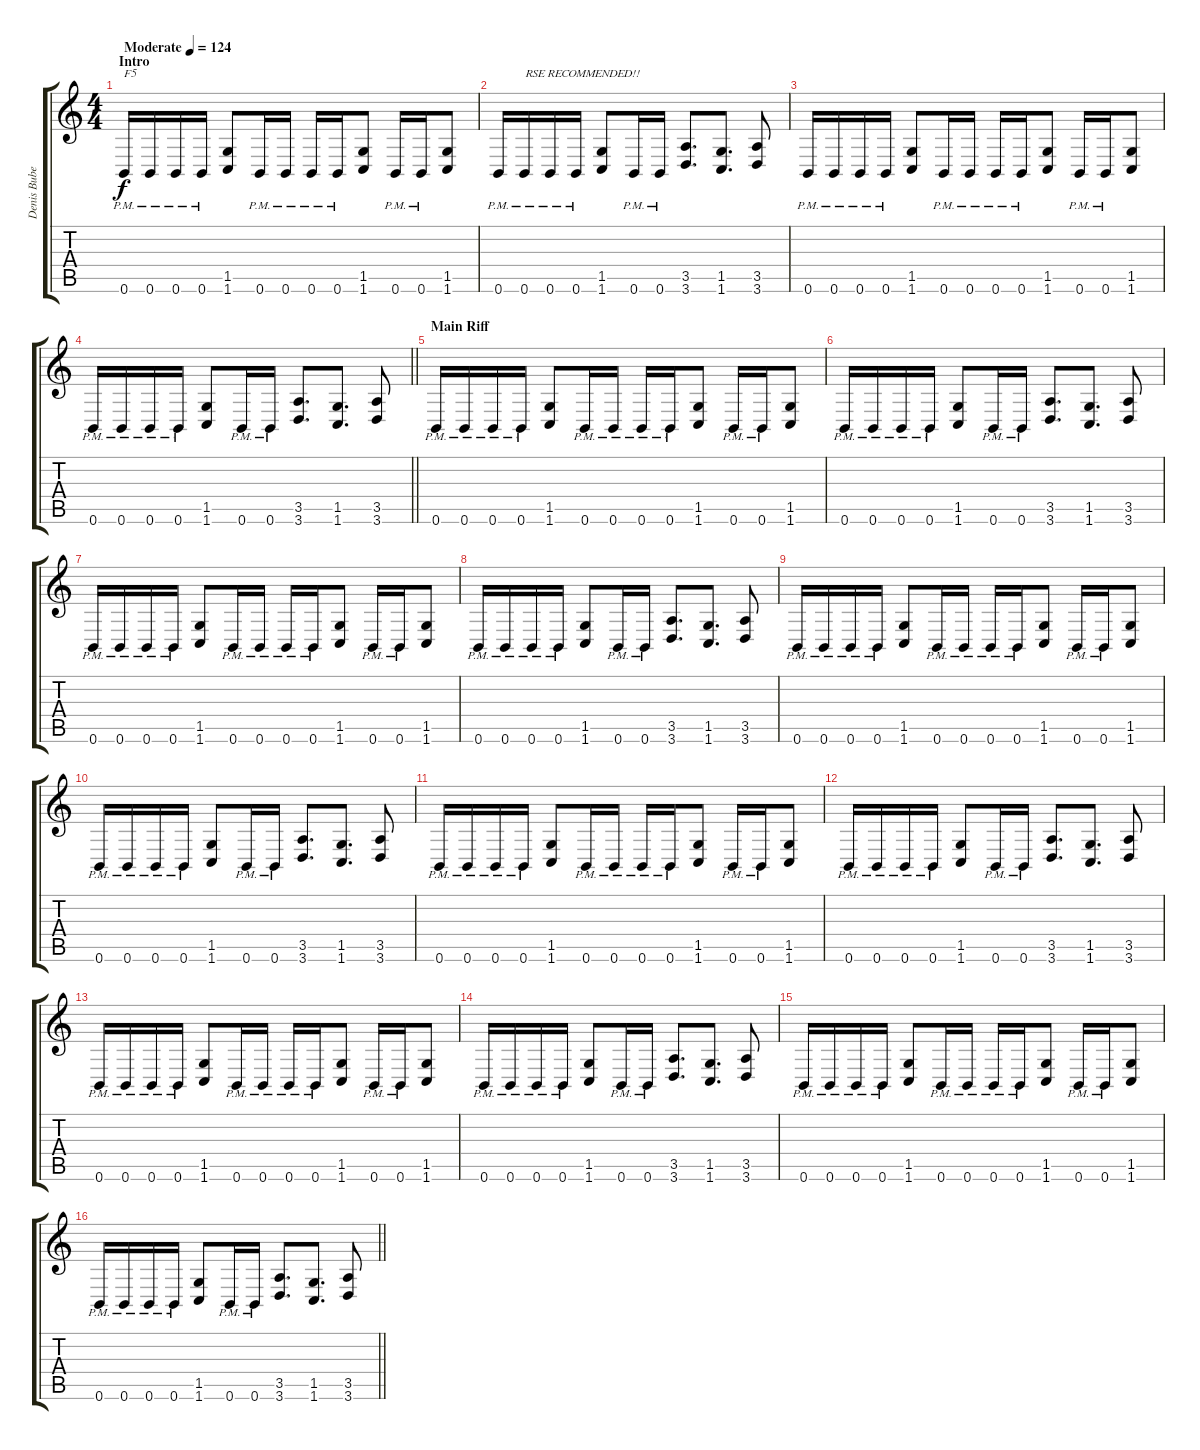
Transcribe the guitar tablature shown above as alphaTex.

\track ("Denis Bubel " "Denis Bube") {instrument distortionguitar}
\staff {score tabs}
\tuning (Db4 Ab3 E3 B2 Gb2 B1) {hide}
\ts (4 4)
\section ("" "Intro")
\tempo (124 "Moderate")
\clef g2
\ks c
0.6{pm}.16{txt "F5" dy f instrument distortionguitar} 0.6{pm}.16 0.6{pm}.16 0.6{pm}.16 (1.5 1.6).8 0.6{pm}.16 0.6{pm}.16 0.6{pm}.16 0.6{pm}.16 (1.5 1.6).8 0.6{pm}.16 0.6{pm}.16 (1.5 1.6).8 |
0.6{pm}.16{txt "         RSE RECOMMENDED!!"} 0.6{pm}.16 0.6{pm}.16 0.6{pm}.16 (1.5 1.6).8 0.6{pm}.16 0.6{pm}.16 (3.5 3.6).8{d} (1.5 1.6).8{d} (3.5 3.6).8 |
0.6{pm}.16 0.6{pm}.16 0.6{pm}.16 0.6{pm}.16 (1.5 1.6).8 0.6{pm}.16 0.6{pm}.16 0.6{pm}.16 0.6{pm}.16 (1.5 1.6).8 0.6{pm}.16 0.6{pm}.16 (1.5 1.6).8 |
\barLineRight lightlight
0.6{pm}.16 0.6{pm}.16 0.6{pm}.16 0.6{pm}.16 (1.5 1.6).8 0.6{pm}.16 0.6{pm}.16 (3.5 3.6).8{d} (1.5 1.6).8{d} (3.5 3.6).8 |
\section ("" "Main Riff")
0.6{pm}.16 0.6{pm}.16 0.6{pm}.16 0.6{pm}.16 (1.5 1.6).8 0.6{pm}.16 0.6{pm}.16 0.6{pm}.16 0.6{pm}.16 (1.5 1.6).8 0.6{pm}.16 0.6{pm}.16 (1.5 1.6).8 |
0.6{pm}.16 0.6{pm}.16 0.6{pm}.16 0.6{pm}.16 (1.5 1.6).8 0.6{pm}.16 0.6{pm}.16 (3.5 3.6).8{d} (1.5 1.6).8{d} (3.5 3.6).8 |
0.6{pm}.16 0.6{pm}.16 0.6{pm}.16 0.6{pm}.16 (1.5 1.6).8 0.6{pm}.16 0.6{pm}.16 0.6{pm}.16 0.6{pm}.16 (1.5 1.6).8 0.6{pm}.16 0.6{pm}.16 (1.5 1.6).8 |
0.6{pm}.16 0.6{pm}.16 0.6{pm}.16 0.6{pm}.16 (1.5 1.6).8 0.6{pm}.16 0.6{pm}.16 (3.5 3.6).8{d} (1.5 1.6).8{d} (3.5 3.6).8 |
0.6{pm}.16 0.6{pm}.16 0.6{pm}.16 0.6{pm}.16 (1.5 1.6).8 0.6{pm}.16 0.6{pm}.16 0.6{pm}.16 0.6{pm}.16 (1.5 1.6).8 0.6{pm}.16 0.6{pm}.16 (1.5 1.6).8 |
0.6{pm}.16 0.6{pm}.16 0.6{pm}.16 0.6{pm}.16 (1.5 1.6).8 0.6{pm}.16 0.6{pm}.16 (3.5 3.6).8{d} (1.5 1.6).8{d} (3.5 3.6).8 |
0.6{pm}.16 0.6{pm}.16 0.6{pm}.16 0.6{pm}.16 (1.5 1.6).8 0.6{pm}.16 0.6{pm}.16 0.6{pm}.16 0.6{pm}.16 (1.5 1.6).8 0.6{pm}.16 0.6{pm}.16 (1.5 1.6).8 |
0.6{pm}.16 0.6{pm}.16 0.6{pm}.16 0.6{pm}.16 (1.5 1.6).8 0.6{pm}.16 0.6{pm}.16 (3.5 3.6).8{d} (1.5 1.6).8{d} (3.5 3.6).8 |
0.6{pm}.16 0.6{pm}.16 0.6{pm}.16 0.6{pm}.16 (1.5 1.6).8 0.6{pm}.16 0.6{pm}.16 0.6{pm}.16 0.6{pm}.16 (1.5 1.6).8 0.6{pm}.16 0.6{pm}.16 (1.5 1.6).8 |
0.6{pm}.16 0.6{pm}.16 0.6{pm}.16 0.6{pm}.16 (1.5 1.6).8 0.6{pm}.16 0.6{pm}.16 (3.5 3.6).8{d} (1.5 1.6).8{d} (3.5 3.6).8 |
0.6{pm}.16 0.6{pm}.16 0.6{pm}.16 0.6{pm}.16 (1.5 1.6).8 0.6{pm}.16 0.6{pm}.16 0.6{pm}.16 0.6{pm}.16 (1.5 1.6).8 0.6{pm}.16 0.6{pm}.16 (1.5 1.6).8 |
\barLineRight lightlight
0.6{pm}.16 0.6{pm}.16 0.6{pm}.16 0.6{pm}.16 (1.5 1.6).8 0.6{pm}.16 0.6{pm}.16 (3.5 3.6).8{d} (1.5 1.6).8{d} (3.5 3.6).8
